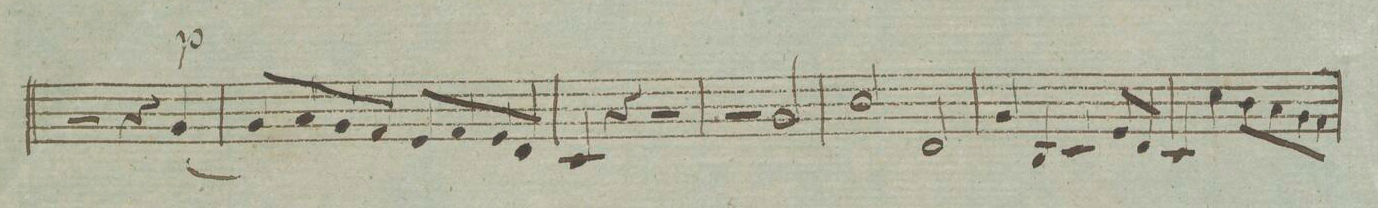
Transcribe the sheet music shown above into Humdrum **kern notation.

**kern	**dynam
*I"Violino. 2do	*
*clefG2	*
*k[]	*
*met(c)	*
*M4/4	*
2r	.
4r	.
[<4g/	p
=95	=95
8g/L]	.
8a/	.
8g/	.
8f/J	.
8e/L	.
8f/	.
8e/	.
8d/J	.
=96	=96
4c/	.
4r	.
2rg	.
=97	=97
2rg	.
2g/	.
=98	=98
2b/	.
2d/	.
=99	=99
4g/	.
4B/	.
4c/	.
8e/L	.
8d/J	.
=100	=100
4c/	.
4cc\	.
8b\L	.
8a\	.
8g\	.
8f\J	.
=101	=101
*-	*-
